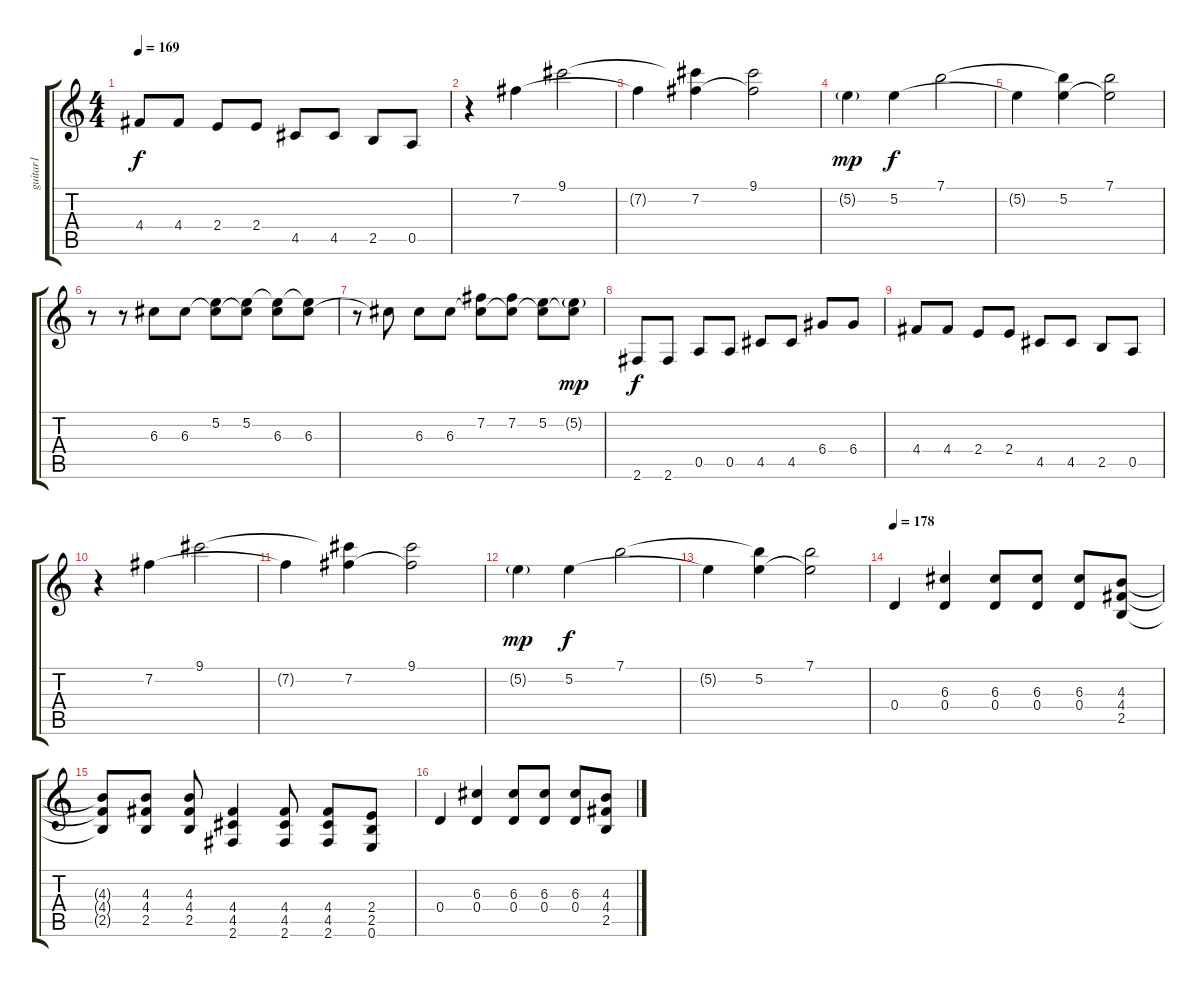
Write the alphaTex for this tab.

\track ("guitar1" "guitar1") {instrument electricguitarclean}
\staff {score tabs}
\tuning (E4 B3 G3 D3 A2 E2) {hide}
\ts (4 4)
\tempo 169
\clef g2
\ks c
4.4.8{dy f} 4.4.8 2.4.8 2.4.8 4.5.8 4.5.8 2.5.8 0.5.8 |
r.4 7.2.4 9.1.2 |
7.2{t}.4 (9.1{t} 7.2).4 (9.1 7.2{t}).2 |
5.2{g}.4{dy mp} 5.2.4{dy f} 7.1.2 |
5.2{t}.4 (7.1{t} 5.2).4 (7.1 5.2{t}).2 |
r.8 r.8 6.3.8 6.3.8 (5.2 6.3{t}).8 (5.2 6.3{t}).8 (5.2{t} 6.3).8 (5.2{t} 6.3).8 |
r.8 6.3{t}.8 6.3.8 6.3.8 (7.2 6.3{t}).8 (7.2 6.3{t}).8 (5.2 6.3{t}).8 (5.2{g} 6.3{t}).8{dy mp} |
2.6.8{dy f} 2.6.8 0.5.8 0.5.8 4.5.8 4.5.8 6.4.8 6.4.8 |
4.4.8 4.4.8 2.4.8 2.4.8 4.5.8 4.5.8 2.5.8 0.5.8 |
r.4 7.2.4 9.1.2 |
7.2{t}.4 (9.1{t} 7.2).4 (9.1 7.2{t}).2 |
5.2{g}.4{dy mp} 5.2.4{dy f} 7.1.2 |
5.2{t}.4 (7.1{t} 5.2).4 (7.1 5.2{t}).2 |
\tempo 178
0.4.4{instrument electricguitarclean} (6.3 0.4).4 (6.3 0.4).8 (6.3 0.4).8 (6.3 0.4).8 (4.3 4.4 2.5).8 |
(4.3{t} 4.4{t} 2.5{t}).8 (4.3 4.4 2.5).8 (4.3 4.4 2.5).8 (4.4 4.5 2.6).4 (4.4 4.5 2.6).8 (4.4 4.5 2.6).8 (2.4 2.5 0.6).8 |
0.4.4 (6.3 0.4).4 (6.3 0.4).8 (6.3 0.4).8 (6.3 0.4).8 (4.3 4.4 2.5).8
